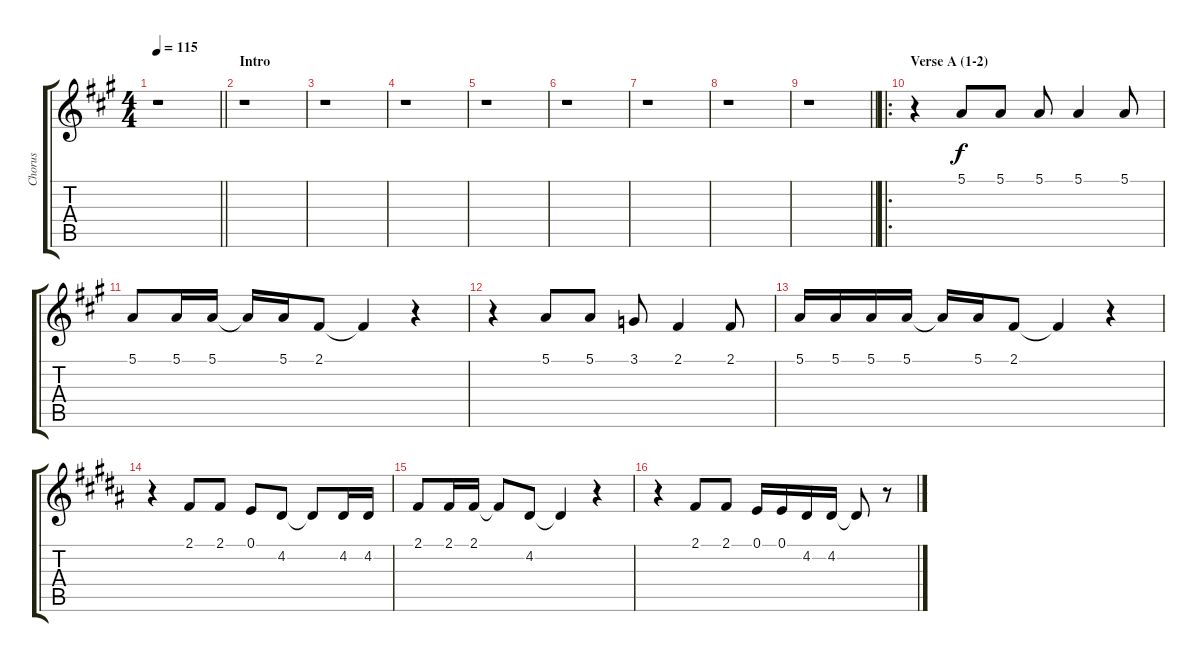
\track ("Chorus" "Chorus") {instrument sopranosax}
\staff {score tabs}
\tuning (E4 B3 G3 D3 A2 E2) {hide}
\ts (4 4)
\tempo 115
\clef g2
\barLineRight lightlight
\ks a
r.1{dy f instrument sopranosax} |
\section ("" "Intro")
r.1 |
r.1 |
r.1 |
r.1 |
r.1 |
r.1 |
r.1 |
\barLineRight lightlight
r.1 |
\ro
\section ("" "Verse A (1-2)")
r.4 5.1.8 5.1.8 5.1.8 5.1.4 5.1.8 |
5.1.8 5.1.16 5.1.16 5.1{t}.16 5.1.16 2.1.8 2.1{t}.4 r.4 |
r.4 5.1.8 5.1.8 3.1.8 2.1.4 2.1.8 |
5.1.16 5.1.16 5.1.16 5.1.16 5.1{t}.16 5.1.16 2.1.8 2.1{t}.4 r.4 |
\ks b
r.4 2.1.8 2.1.8 0.1.8 4.2.8 4.2{t}.8 4.2.16 4.2.16 |
2.1.8 2.1.16 2.1.16 2.1{t}.8 4.2.8 4.2{t}.4 r.4 |
r.4 2.1.8 2.1.8 0.1.16 0.1.16 4.2.16 4.2.16 4.2{t}.8 r.8
